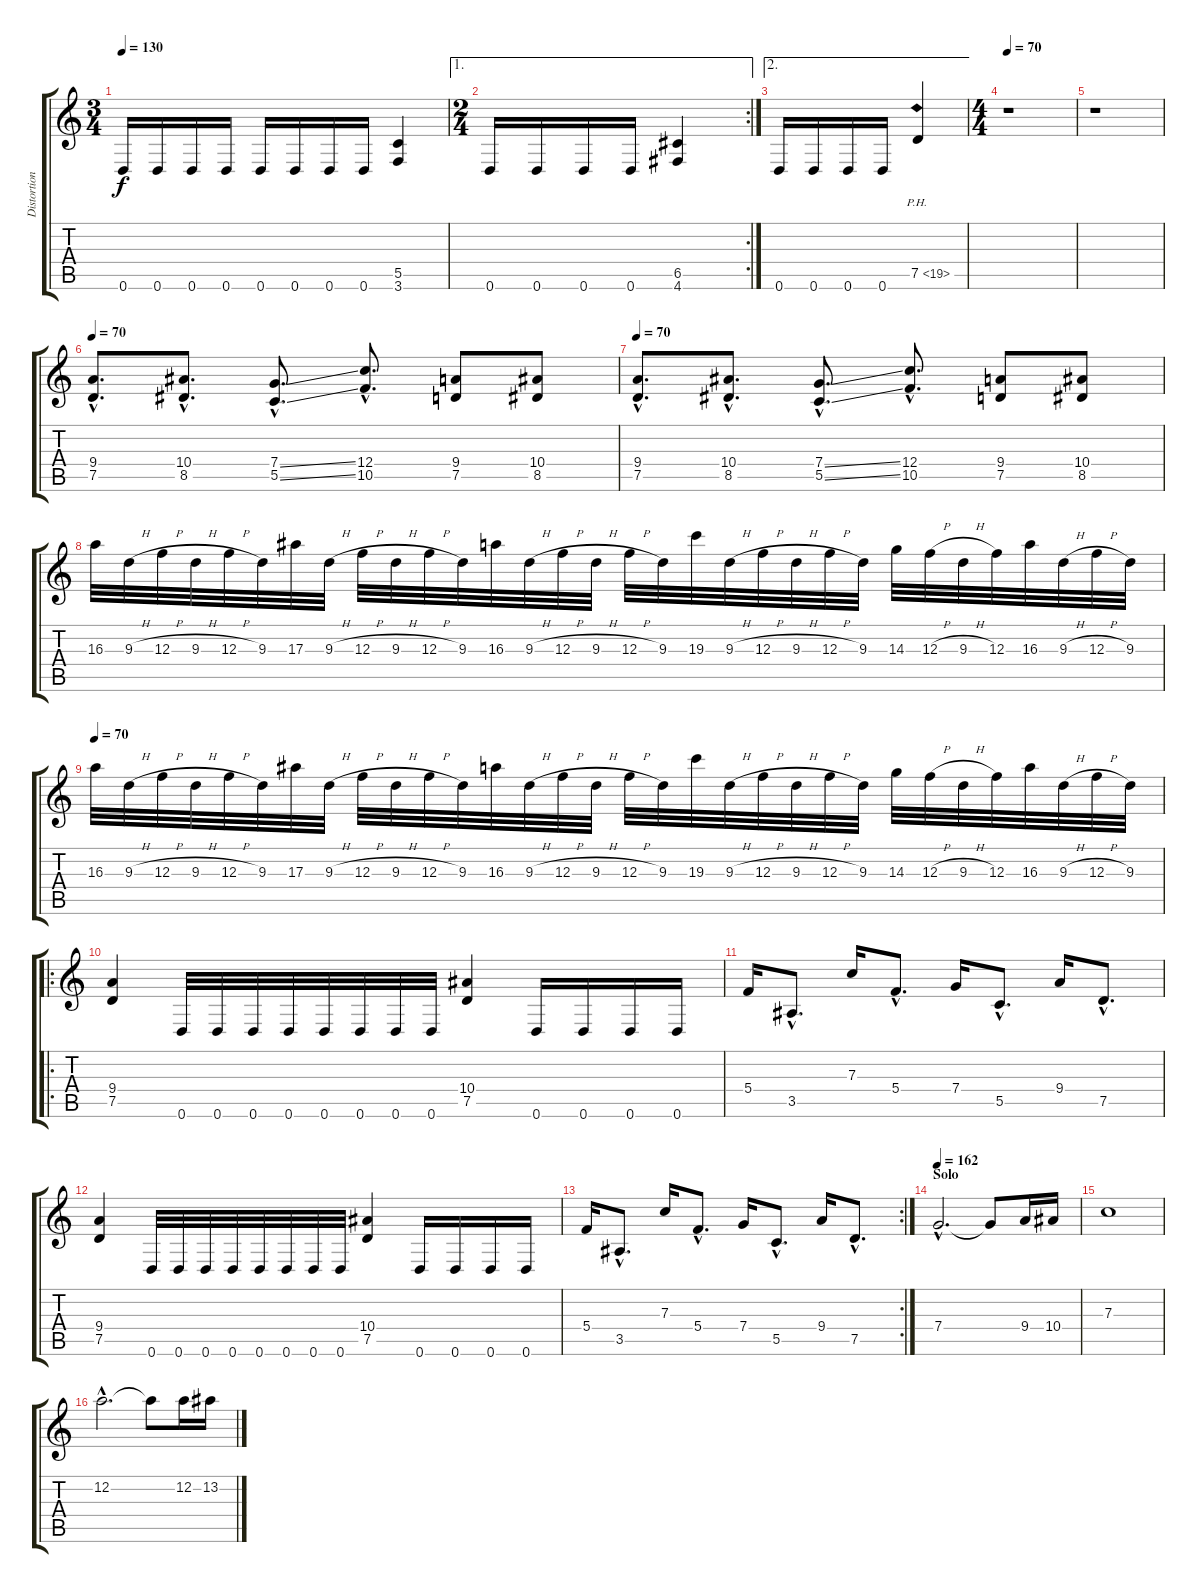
\track ("Distortion Guitar2" "Distortion") {instrument distortionguitar}
\staff {score tabs}
\tuning (D4 A3 F3 C3 G2 D2) {hide}
\ts (3 4)
\tempo 130
\clef g2
\ks c
0.6.16{dy f} 0.6.16 0.6.16 0.6.16 0.6.16 0.6.16 0.6.16 0.6.16 (5.5 3.6).4 |
\ae 1
\rc 2
\ts (2 4)
0.6.16 0.6.16 0.6.16 0.6.16 (6.5 4.6).4 |
\ae 2
0.6.16 0.6.16 0.6.16 0.6.16 7.5{ph 12}.4 |
\ts (4 4)
\tempo 70
r.1 |
r.1 |
\tempo 70
(9.4{hac} 7.5{hac}).8{d} (10.4{hac} 8.5{hac}).8{d} (7.4{ss hac} 5.5{ss hac}).8{d} (12.4{hac} 10.5{hac}).8{d} (9.4 7.5).8 (10.4 8.5).8 |
\tempo 70
(9.4{hac} 7.5{hac}).8{d} (10.4{hac} 8.5{hac}).8{d} (7.4{ss hac} 5.5{ss hac}).8{d} (12.4{hac} 10.5{hac}).8{d} (9.4 7.5).8 (10.4 8.5).8 |
16.3.32 9.3{h}.32 12.3{h}.32 9.3{h}.32 12.3{h}.32 9.3.32 17.3.32 9.3{h}.32 12.3{h}.32 9.3{h}.32 12.3{h}.32 9.3.32 16.3.32 9.3{h}.32 12.3{h}.32 9.3{h}.32 12.3{h}.32 9.3.32 19.3.32 9.3{h}.32 12.3{h}.32 9.3{h}.32 12.3{h}.32 9.3.32 14.3.32 12.3{h}.32 9.3{h}.32 12.3.32 16.3.32 9.3{h}.32 12.3{h}.32 9.3.32 |
\tempo 70
16.3.32 9.3{h}.32 12.3{h}.32 9.3{h}.32 12.3{h}.32 9.3.32 17.3.32 9.3{h}.32 12.3{h}.32 9.3{h}.32 12.3{h}.32 9.3.32 16.3.32 9.3{h}.32 12.3{h}.32 9.3{h}.32 12.3{h}.32 9.3.32 19.3.32 9.3{h}.32 12.3{h}.32 9.3{h}.32 12.3{h}.32 9.3.32 14.3.32 12.3{h}.32 9.3{h}.32 12.3.32 16.3.32 9.3{h}.32 12.3{h}.32 9.3.32 |
\ro
(9.4 7.5).4 0.6.32 0.6.32 0.6.32 0.6.32 0.6.32 0.6.32 0.6.32 0.6.32 (10.4 7.5).4 0.6.16 0.6.16 0.6.16 0.6.16 |
5.4.16 3.5{hac}.8{d} 7.3.16 5.4{hac}.8{d} 7.4.16 5.5{hac}.8{d} 9.4.16 7.5{hac}.8{d} |
(9.4 7.5).4 0.6.32 0.6.32 0.6.32 0.6.32 0.6.32 0.6.32 0.6.32 0.6.32 (10.4 7.5).4 0.6.16 0.6.16 0.6.16 0.6.16 |
\rc 2
5.4.16 3.5{hac}.8{d} 7.3.16 5.4{hac}.8{d} 7.4.16 5.5{hac}.8{d} 9.4.16 7.5{hac}.8{d} |
\section ("" "Solo")
\tempo 162
7.4{hac}.2{d} 7.4{t}.8 9.4.16 10.4.16 |
7.3.1 |
12.2{hac}.2{d} 12.2{t}.8 12.2.16 13.2.16
